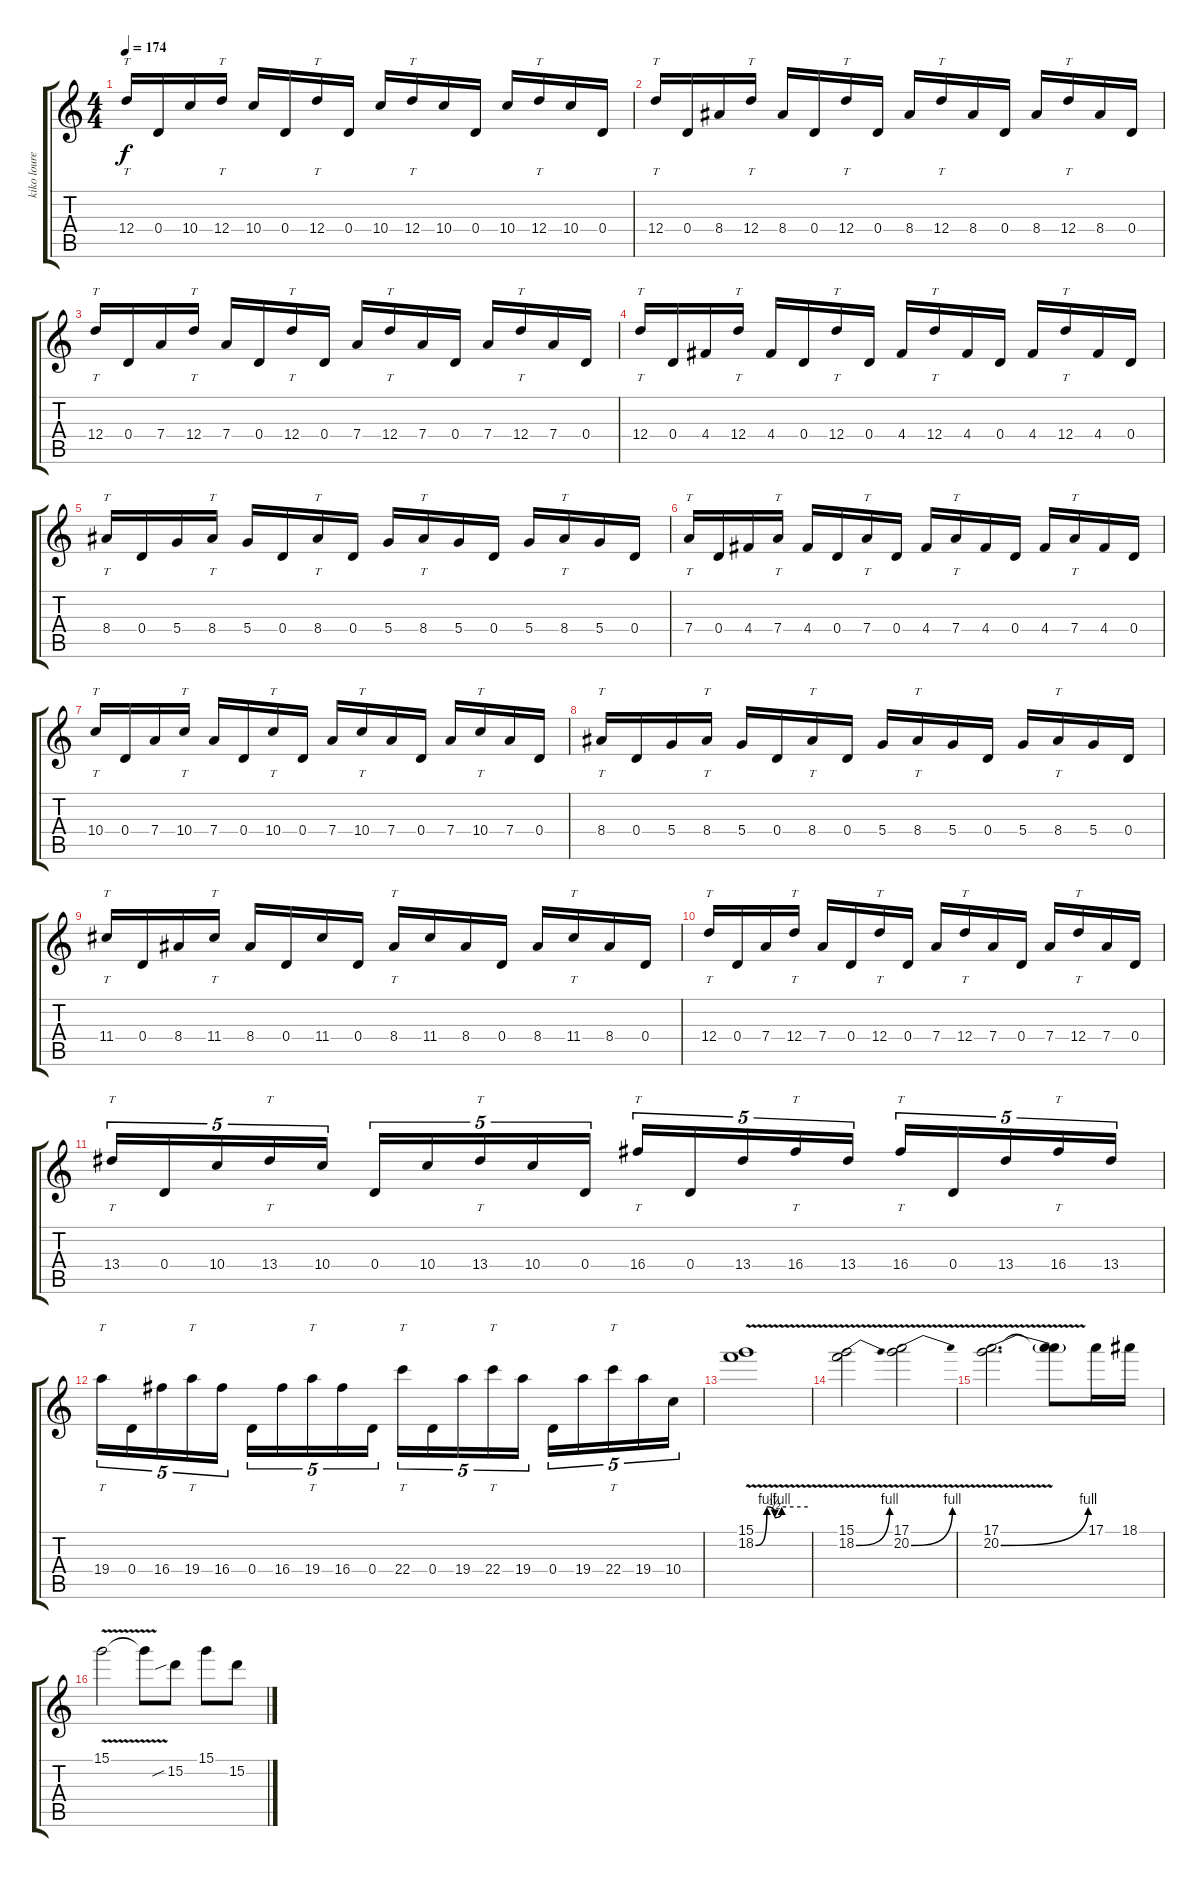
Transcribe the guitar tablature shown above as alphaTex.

\track ("kiko loureiro" "kiko loure") {instrument distortionguitar}
\staff {score tabs}
\tuning (E4 B3 G3 D3 A2 E2) {hide}
\ts (4 4)
\tempo 174
\clef g2
\ks c
12.4.16{tt dy f} 0.4.16 10.4.16 12.4.16{tt} 10.4.16 0.4.16 12.4.16{tt} 0.4.16 10.4.16 12.4.16{tt} 10.4.16 0.4.16 10.4.16 12.4.16{tt} 10.4.16 0.4.16 |
12.4.16{tt} 0.4.16 8.4.16 12.4.16{tt} 8.4.16 0.4.16 12.4.16{tt} 0.4.16 8.4.16 12.4.16{tt} 8.4.16 0.4.16 8.4.16 12.4.16{tt} 8.4.16 0.4.16 |
12.4.16{tt} 0.4.16 7.4.16 12.4.16{tt} 7.4.16 0.4.16 12.4.16{tt} 0.4.16 7.4.16 12.4.16{tt} 7.4.16 0.4.16 7.4.16 12.4.16{tt} 7.4.16 0.4.16 |
12.4.16{tt} 0.4.16 4.4.16 12.4.16{tt} 4.4.16 0.4.16 12.4.16{tt} 0.4.16 4.4.16 12.4.16{tt} 4.4.16 0.4.16 4.4.16 12.4.16{tt} 4.4.16 0.4.16 |
8.4.16{tt} 0.4.16 5.4.16 8.4.16{tt} 5.4.16 0.4.16 8.4.16{tt} 0.4.16 5.4.16 8.4.16{tt} 5.4.16 0.4.16 5.4.16 8.4.16{tt} 5.4.16 0.4.16 |
7.4.16{tt} 0.4.16 4.4.16 7.4.16{tt} 4.4.16 0.4.16 7.4.16{tt} 0.4.16 4.4.16 7.4.16{tt} 4.4.16 0.4.16 4.4.16 7.4.16{tt} 4.4.16 0.4.16 |
10.4.16{tt} 0.4.16 7.4.16 10.4.16{tt} 7.4.16 0.4.16 10.4.16{tt} 0.4.16 7.4.16 10.4.16{tt} 7.4.16 0.4.16 7.4.16 10.4.16{tt} 7.4.16 0.4.16 |
8.4.16{tt} 0.4.16 5.4.16 8.4.16{tt} 5.4.16 0.4.16 8.4.16{tt} 0.4.16 5.4.16 8.4.16{tt} 5.4.16 0.4.16 5.4.16 8.4.16{tt} 5.4.16 0.4.16 |
11.4.16{tt} 0.4.16 8.4.16 11.4.16{tt} 8.4.16 0.4.16 11.4.16 0.4.16 8.4.16{tt} 11.4.16 8.4.16 0.4.16 8.4.16 11.4.16{tt} 8.4.16 0.4.16 |
12.4.16{tt} 0.4.16 7.4.16 12.4.16{tt} 7.4.16 0.4.16 12.4.16{tt} 0.4.16 7.4.16 12.4.16{tt} 7.4.16 0.4.16 7.4.16 12.4.16{tt} 7.4.16 0.4.16 |
13.4.16{tt tu (5 4)} 0.4.16{tu (5 4)} 10.4.16{tu (5 4)} 13.4.16{tt tu (5 4)} 10.4.16{tu (5 4)} 0.4.16{tu (5 4)} 10.4.16{tu (5 4)} 13.4.16{tt tu (5 4)} 10.4.16{tu (5 4)} 0.4.16{tu (5 4)} 16.4.16{tt tu (5 4)} 0.4.16{tu (5 4)} 13.4.16{tu (5 4)} 16.4.16{tt tu (5 4)} 13.4.16{tu (5 4)} 16.4.16{tt tu (5 4)} 0.4.16{tu (5 4)} 13.4.16{tu (5 4)} 16.4.16{tt tu (5 4)} 13.4.16{tu (5 4)} |
19.4.16{tt tu (5 4)} 0.4.16{tu (5 4)} 16.4.16{tu (5 4)} 19.4.16{tt tu (5 4)} 16.4.16{tu (5 4)} 0.4.16{tu (5 4)} 16.4.16{tu (5 4)} 19.4.16{tt tu (5 4)} 16.4.16{tu (5 4)} 0.4.16{tu (5 4)} 22.4.16{tt tu (5 4)} 0.4.16{tu (5 4)} 19.4.16{tu (5 4)} 22.4.16{tt tu (5 4)} 19.4.16{tu (5 4)} 0.4.16{tu (5 4)} 19.4.16{tu (5 4)} 22.4.16{tt tu (5 4)} 19.4.16{tu (5 4)} 10.4.16{tu (5 4)} |
(15.1 18.2{be (custom 0 0 13 4 22 2 30 4 60 4) v}).1 |
(15.1 18.2{be (bend 0 0 60 4) v}).2 (17.1 20.2{be (bend 0 0 60 4) v}).2 |
(17.1 20.2{be (bend 0 0 60 4) v}).2{d} (17.1{t} 20.2{t}).8 17.1.16 18.1.16 |
15.1{v}.2 15.1{t}.8 15.2{sib}.8 15.1.8 15.2.8
